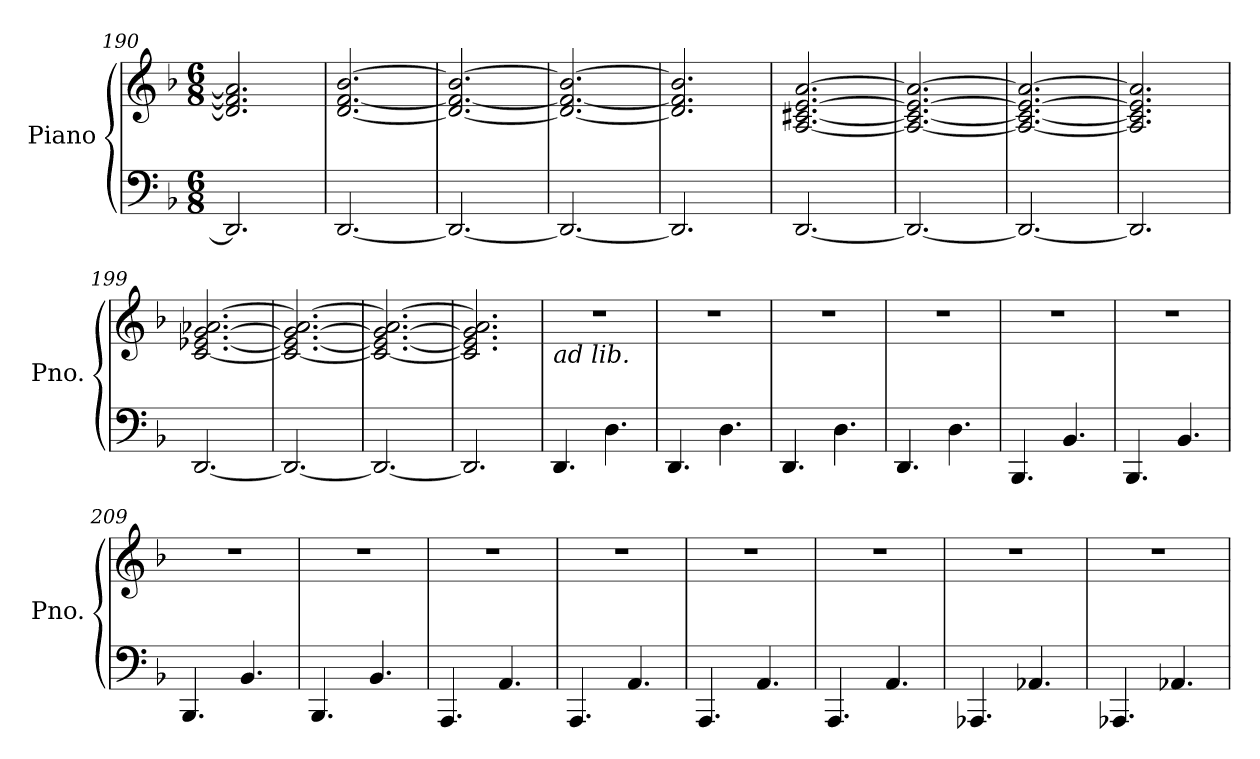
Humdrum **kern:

**kern	**kern
*part1	*part1
*staff2	*staff1
*I"Piano	*
*I'Pno.	*
*clefF4	*clefG2
*k[b-]	*k[b-]
*M6/8	*M6/8
=190	=190
2.DD/]	2.d/] 2.f/] 2.a/]
=191	=191
[2.DD/	[2.d/ [2.f/ [2.b-/
=192	=192
2.DD/_	2.d/_ 2.f/_ 2.b-/_
=193	=193
2.DD/_	2.d/_ 2.f/_ 2.b-/_
=194	=194
2.DD/]	2.d/] 2.f/] 2.b-/]
=195	=195
[2.DD/	[2.A/ [2.c#X/ [2.e/ [2.a/
=196	=196
2.DD/_	2.A/_ 2.c#/_ 2.e/_ 2.a/_
=197	=197
2.DD/_	2.A/_ 2.c#/_ 2.e/_ 2.a/_
=198	=198
2.DD/]	2.A/] 2.c#/] 2.e/] 2.a/]
=199	=199
[2.DD/	[2.c/ [2.e-X/ [2.g/ [2.a-X/
!!LO:LB:g=z
=200	=200
2.DD/_	2.c/_ 2.e-/_ 2.g/_ 2.a-/_
=201	=201
2.DD/_	2.c/_ 2.e-/_ 2.g/_ 2.a-/_
=202	=202
2.DD/]	2.c/] 2.e-/] 2.g/] 2.a-/]
=203	=203
!	!LO:TX:b:i:t=ad lib.
4.DD/	2.r
4.D\	.
=204	=204
4.DD/	2.r
4.D\	.
=205	=205
4.DD/	2.r
4.D\	.
=206	=206
4.DD/	2.r
4.D\	.
=207	=207
4.BBB-/	2.r
4.BB-/	.
=208	=208
4.BBB-/	2.r
4.BB-/	.
=209	=209
4.BBB-/	2.r
4.BB-/	.
=210	=210
4.BBB-/	2.r
4.BB-/	.
=211	=211
4.AAA/	2.r
4.AA/	.
!!LO:LB:g=z
=212	=212
4.AAA/	2.r
4.AA/	.
=213	=213
4.AAA/	2.r
4.AA/	.
=214	=214
4.AAA/	2.r
4.AA/	.
=215	=215
4.AAA-X/	2.r
4.AA-X/	.
=216	=216
4.AAA-X/	2.r
4.AA-X/	.
=	=
*-	*-
